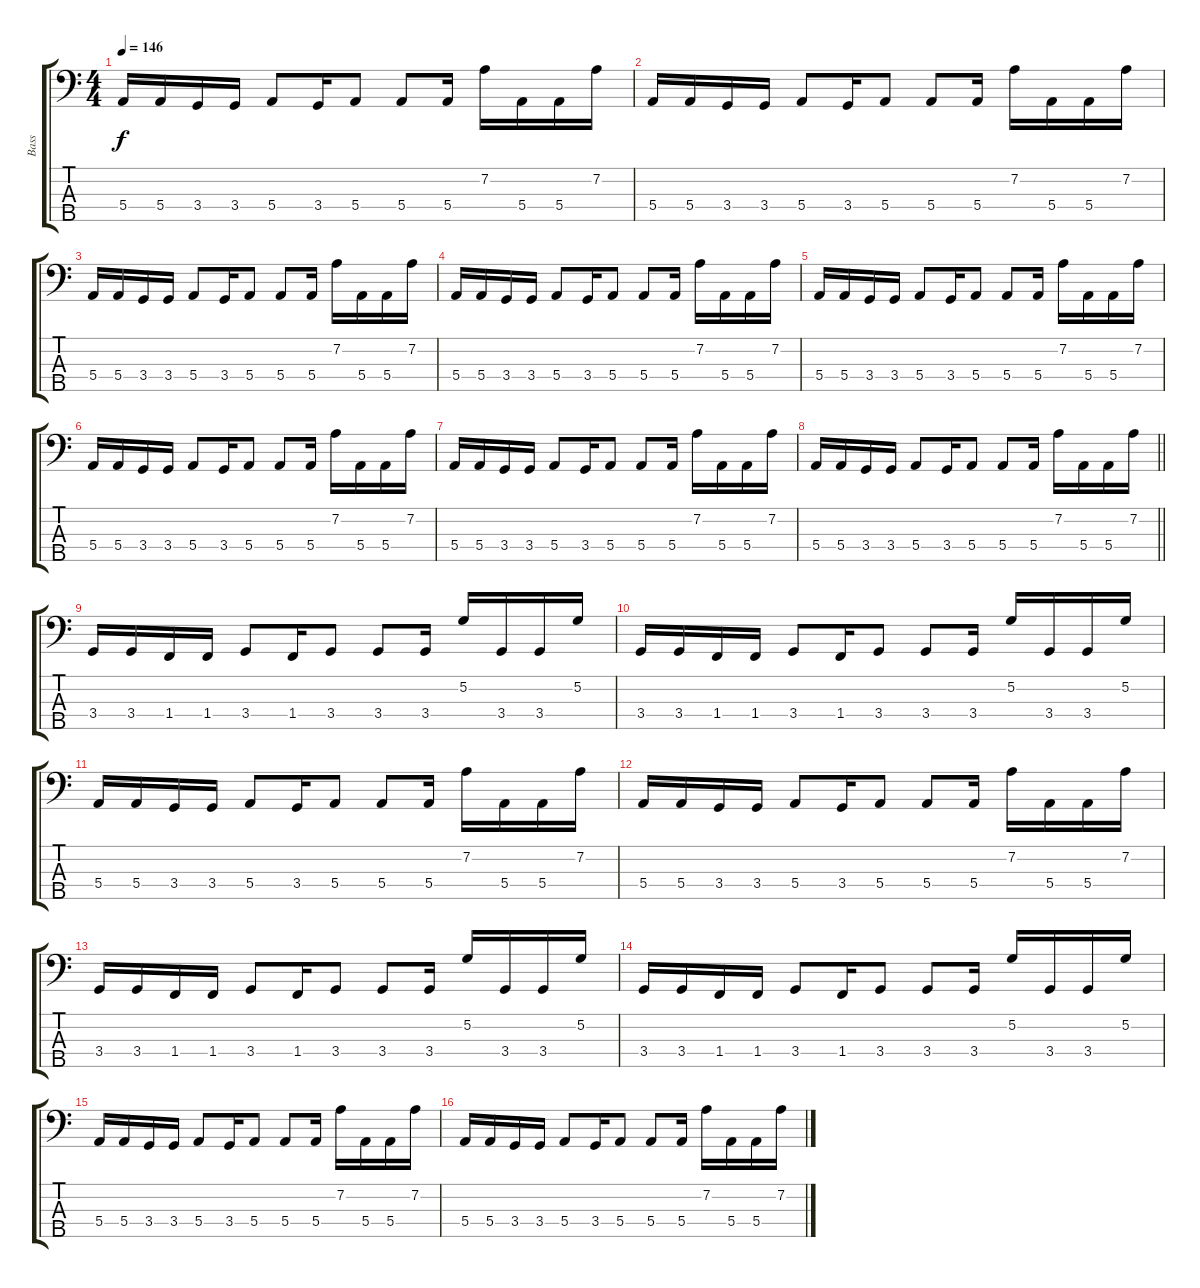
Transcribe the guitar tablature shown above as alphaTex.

\track ("Bass" "Bass") {instrument synthbass1}
\staff {score tabs}
\tuning (G2 D2 A1 E1 B0) {hide}
\ts (4 4)
\tempo 146
\clef f4
\ks c
5.4.16{dy f} 5.4.16 3.4.16 3.4.16 5.4.8 3.4.16 5.4.8 5.4.8 5.4.16 7.2.16 5.4.16 5.4.16 7.2.16 |
5.4.16 5.4.16 3.4.16 3.4.16 5.4.8 3.4.16 5.4.8 5.4.8 5.4.16 7.2.16 5.4.16 5.4.16 7.2.16 |
5.4.16 5.4.16 3.4.16 3.4.16 5.4.8 3.4.16 5.4.8 5.4.8 5.4.16 7.2.16 5.4.16 5.4.16 7.2.16 |
5.4.16 5.4.16 3.4.16 3.4.16 5.4.8 3.4.16 5.4.8 5.4.8 5.4.16 7.2.16 5.4.16 5.4.16 7.2.16 |
5.4.16 5.4.16 3.4.16 3.4.16 5.4.8 3.4.16 5.4.8 5.4.8 5.4.16 7.2.16 5.4.16 5.4.16 7.2.16 |
5.4.16 5.4.16 3.4.16 3.4.16 5.4.8 3.4.16 5.4.8 5.4.8 5.4.16 7.2.16 5.4.16 5.4.16 7.2.16 |
5.4.16 5.4.16 3.4.16 3.4.16 5.4.8 3.4.16 5.4.8 5.4.8 5.4.16 7.2.16 5.4.16 5.4.16 7.2.16 |
\barLineRight lightlight
5.4.16 5.4.16 3.4.16 3.4.16 5.4.8 3.4.16 5.4.8 5.4.8 5.4.16 7.2.16 5.4.16 5.4.16 7.2.16 |
3.4.16 3.4.16 1.4.16 1.4.16 3.4.8 1.4.16 3.4.8 3.4.8 3.4.16 5.2.16 3.4.16 3.4.16 5.2.16 |
3.4.16 3.4.16 1.4.16 1.4.16 3.4.8 1.4.16 3.4.8 3.4.8 3.4.16 5.2.16 3.4.16 3.4.16 5.2.16 |
5.4.16 5.4.16 3.4.16 3.4.16 5.4.8 3.4.16 5.4.8 5.4.8 5.4.16 7.2.16 5.4.16 5.4.16 7.2.16 |
5.4.16 5.4.16 3.4.16 3.4.16 5.4.8 3.4.16 5.4.8 5.4.8 5.4.16 7.2.16 5.4.16 5.4.16 7.2.16 |
3.4.16 3.4.16 1.4.16 1.4.16 3.4.8 1.4.16 3.4.8 3.4.8 3.4.16 5.2.16 3.4.16 3.4.16 5.2.16 |
3.4.16 3.4.16 1.4.16 1.4.16 3.4.8 1.4.16 3.4.8 3.4.8 3.4.16 5.2.16 3.4.16 3.4.16 5.2.16 |
5.4.16 5.4.16 3.4.16 3.4.16 5.4.8 3.4.16 5.4.8 5.4.8 5.4.16 7.2.16 5.4.16 5.4.16 7.2.16 |
5.4.16 5.4.16 3.4.16 3.4.16 5.4.8 3.4.16 5.4.8 5.4.8 5.4.16 7.2.16 5.4.16 5.4.16 7.2.16
